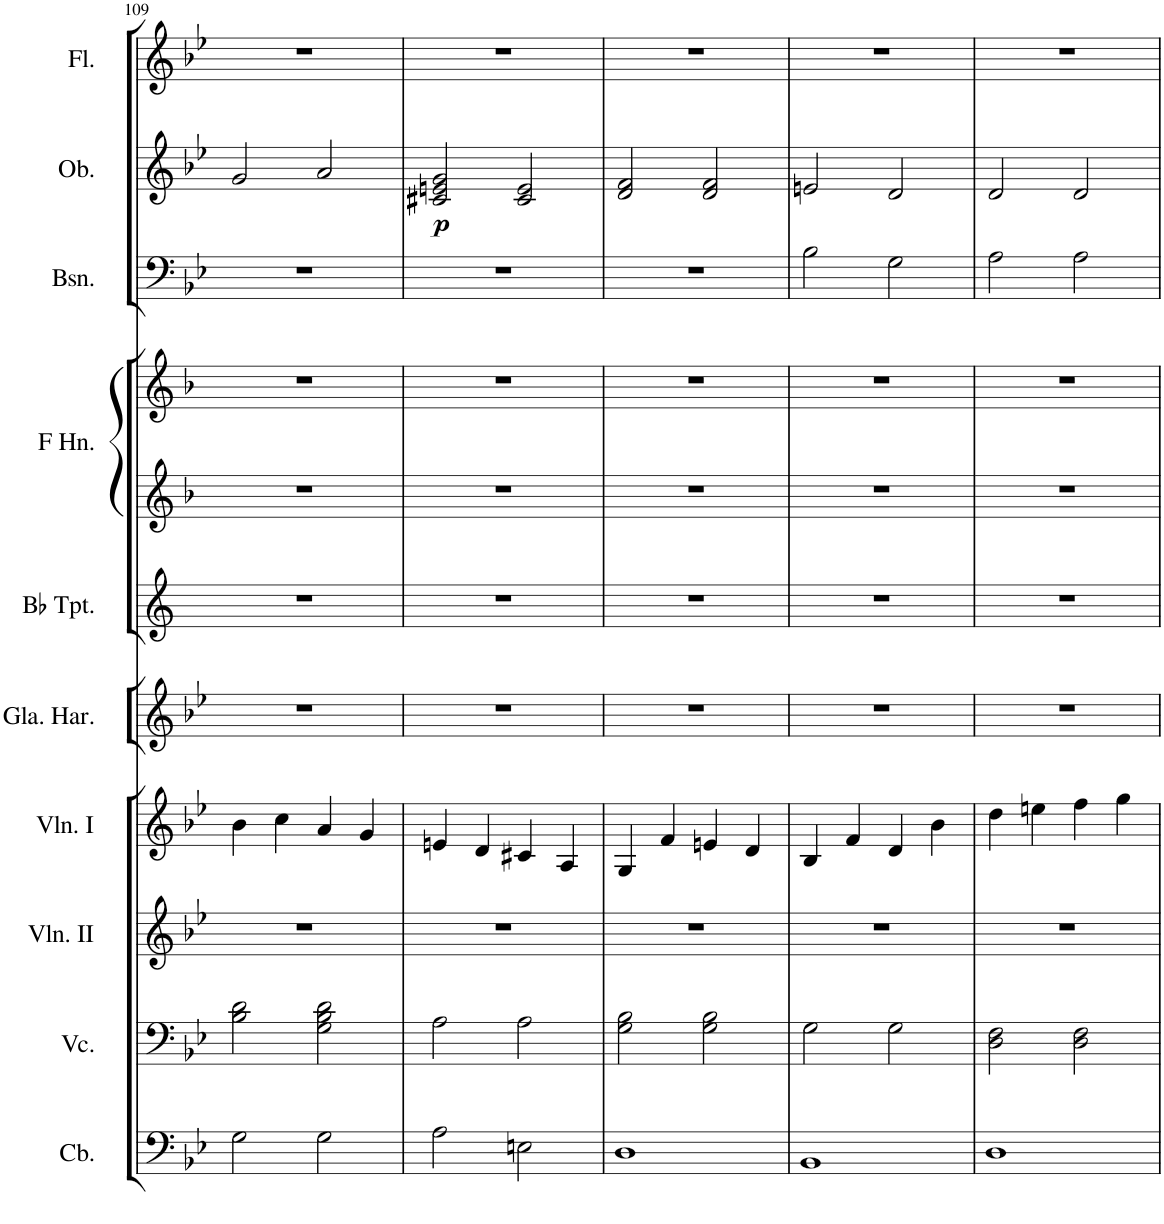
**kern	**kern	**kern	**kern	**kern	**kern	**kern	**kern	**kern	**kern	**dynam	**kern
*part10	*part9	*part8	*part7	*part6	*part5	*part4	*part4	*part3	*part2	*part2	*part1
*staff11	*staff10	*staff9	*staff8	*staff7	*staff6	*staff5	*staff4	*staff3	*staff2	*staff2	*staff1
*I"Contrabasses	*I"Violoncellos	*I"Violins II	*I"Violins I	*I"Timpani	*I"Trumpets in Bb	*I"Horns in F	*	*I"Bassoons	*I"Oboes	*	*I"Flutes
*I'Cb.	*I'Vc.	*I'Vln. II	*I'Vln. I	*I'Timp.	*	*	*	*I'Bsn.	*I'Ob.	*	*I'Fl.
!!LO:PB:g=z
*clefF4	*clefF4	*clefG2	*clefG2	*clefG2	*clefG2	*clefG2	*clefG2	*clefF4	*clefG2	*	*clefG2
*Trd7c12	*	*	*	*	*Trd1c2	*Trd4c7	*Trd4c7	*	*	*	*
*k[b-e-]	*k[b-e-]	*k[b-e-]	*k[b-e-]	*k[b-e-]	*k[]	*k[b-]	*k[b-]	*k[b-e-]	*k[b-e-]	*	*k[b-e-]
*M4/4	*M4/4	*M4/4	*M4/4	*M4/4	*M4/4	*M4/4	*M4/4	*M4/4	*M4/4	*	*M4/4
=109	=109	=109	=109	=109	=109	=109	=109	=109	=109	=109	=109
2G\	2B-\ 2d\	1r	4b-\	1r	1r	1r	1r	1r	2g/	.	1r
.	.	.	4cc\	.	.	.	.	.	.	.	.
2G\	2G\ 2B-\ 2d\	.	4a/	.	.	.	.	.	2a/	.	.
.	.	.	4g/	.	.	.	.	.	.	.	.
=110	=110	=110	=110	=110	=110	=110	=110	=110	=110	=110	=110
!	!	!	!	!	!	!	!	!	!	!LO:DY:b	!
2A\	2A\	1r	4en/	1r	1r	1r	1r	1r	2c#X/ 2en/ 2g/	p	1r
.	.	.	4d/	.	.	.	.	.	.	.	.
2En\	2A\	.	4c#X/	.	.	.	.	.	2c#/ 2e/	.	.
.	.	.	4A/	.	.	.	.	.	.	.	.
=111	=111	=111	=111	=111	=111	=111	=111	=111	=111	=111	=111
1D	2G\ 2B-\	1r	4G/	1r	1r	1r	1r	1r	2d/ 2f/	.	1r
.	.	.	4f/	.	.	.	.	.	.	.	.
.	2G\ 2B-\	.	4en/	.	.	.	.	.	2d/ 2f/	.	.
.	.	.	4d/	.	.	.	.	.	.	.	.
=112	=112	=112	=112	=112	=112	=112	=112	=112	=112	=112	=112
1BB-	2G\	1r	4B-/	1r	1r	1r	1r	2B-\	2en/	.	1r
.	.	.	4f/	.	.	.	.	.	.	.	.
.	2G\	.	4d/	.	.	.	.	2G\	2d/	.	.
.	.	.	4b-\	.	.	.	.	.	.	.	.
=113	=113	=113	=113	=113	=113	=113	=113	=113	=113	=113	=113
1D	2D\ 2F\	1r	4dd\	1r	1r	1r	1r	2A\	2d/	.	1r
.	.	.	4een\	.	.	.	.	.	.	.	.
.	2D\ 2F\	.	4ff\	.	.	.	.	2A\	2d/	.	.
.	.	.	4gg\	.	.	.	.	.	.	.	.
=	=	=	=	=	=	=	=	=	=	=	=
*-	*-	*-	*-	*-	*-	*-	*-	*-	*-	*-	*-
